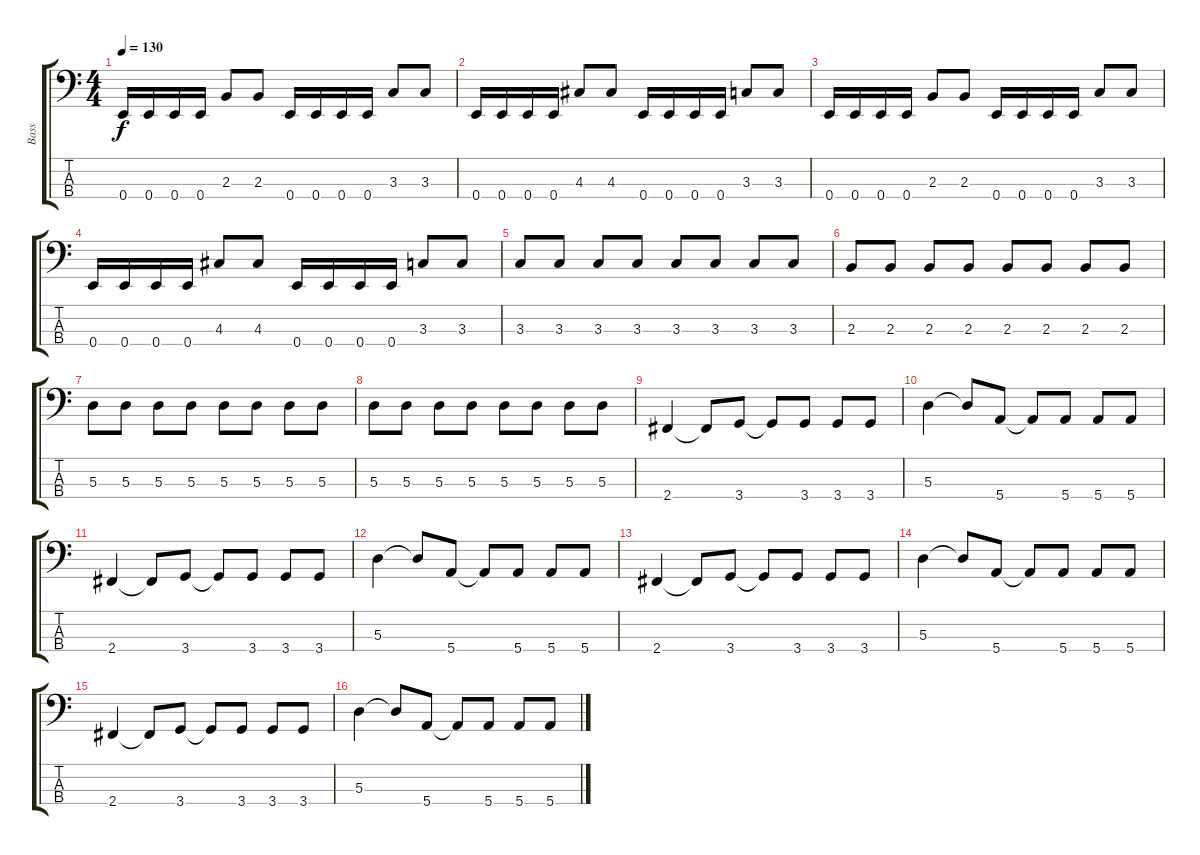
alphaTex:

\track ("Bass" "Bass") {instrument acousticguitarsteel}
\staff {score tabs}
\tuning (G2 D2 A1 E1) {hide}
\ts (4 4)
\tempo 130
\clef f4
\ks c
0.4.16{dy f} 0.4.16 0.4.16 0.4.16 2.3.8 2.3.8 0.4.16 0.4.16 0.4.16 0.4.16 3.3.8 3.3.8 |
0.4.16 0.4.16 0.4.16 0.4.16 4.3.8 4.3.8 0.4.16 0.4.16 0.4.16 0.4.16 3.3.8 3.3.8 |
0.4.16 0.4.16 0.4.16 0.4.16 2.3.8 2.3.8 0.4.16 0.4.16 0.4.16 0.4.16 3.3.8 3.3.8 |
0.4.16 0.4.16 0.4.16 0.4.16 4.3.8 4.3.8 0.4.16 0.4.16 0.4.16 0.4.16 3.3.8 3.3.8 |
3.3.8 3.3.8 3.3.8 3.3.8 3.3.8 3.3.8 3.3.8 3.3.8 |
2.3.8 2.3.8 2.3.8 2.3.8 2.3.8 2.3.8 2.3.8 2.3.8 |
5.3.8 5.3.8 5.3.8 5.3.8 5.3.8 5.3.8 5.3.8 5.3.8 |
5.3.8 5.3.8 5.3.8 5.3.8 5.3.8 5.3.8 5.3.8 5.3.8 |
2.4.4 2.4{t}.8 3.4.8 3.4{t}.8 3.4.8 3.4.8 3.4.8 |
5.3.4 5.3{t}.8 5.4.8 5.4{t}.8 5.4.8 5.4.8 5.4.8 |
2.4.4 2.4{t}.8 3.4.8 3.4{t}.8 3.4.8 3.4.8 3.4.8 |
5.3.4 5.3{t}.8 5.4.8 5.4{t}.8 5.4.8 5.4.8 5.4.8 |
2.4.4 2.4{t}.8 3.4.8 3.4{t}.8 3.4.8 3.4.8 3.4.8 |
5.3.4 5.3{t}.8 5.4.8 5.4{t}.8 5.4.8 5.4.8 5.4.8 |
2.4.4 2.4{t}.8 3.4.8 3.4{t}.8 3.4.8 3.4.8 3.4.8 |
5.3.4 5.3{t}.8 5.4.8 5.4{t}.8 5.4.8 5.4.8 5.4.8
